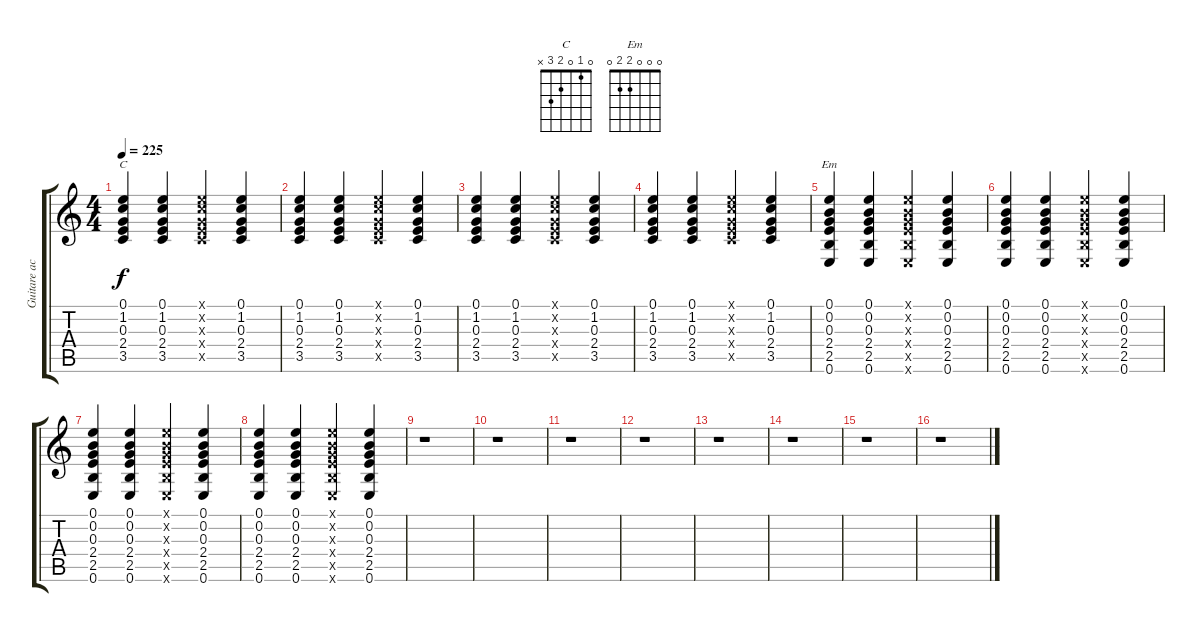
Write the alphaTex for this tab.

\track ("Guitare acoustique" "Guitare ac") {instrument acousticguitarsteel}
\staff {score tabs}
\tuning (E4 B3 G3 D3 A2 E2) {hide}
\chord ("C" 0 1 0 2 3 x)
\chord ("Em" 0 0 0 2 2 0)
\ts (4 4)
\tempo 225
\clef g2
\ks c
(0.1 1.2 0.3 2.4 3.5).4{ch "C" dy f} (0.1 1.2 0.3 2.4 3.5).4 (0.1{x} 1.2{x} 0.3{x} 2.4{x} 3.5{x}).4 (0.1 1.2 0.3 2.4 3.5).4 |
(0.1 1.2 0.3 2.4 3.5).4 (0.1 1.2 0.3 2.4 3.5).4 (0.1{x} 1.2{x} 0.3{x} 2.4{x} 3.5{x}).4 (0.1 1.2 0.3 2.4 3.5).4 |
(0.1 1.2 0.3 2.4 3.5).4 (0.1 1.2 0.3 2.4 3.5).4 (0.1{x} 1.2{x} 0.3{x} 2.4{x} 3.5{x}).4 (0.1 1.2 0.3 2.4 3.5).4 |
(0.1 1.2 0.3 2.4 3.5).4 (0.1 1.2 0.3 2.4 3.5).4 (0.1{x} 1.2{x} 0.3{x} 2.4{x} 3.5{x}).4 (0.1 1.2 0.3 2.4 3.5).4 |
(0.1 0.2 0.3 2.4 2.5 0.6).4{ch "Em"} (0.1 0.2 0.3 2.4 2.5 0.6).4 (0.1{x} 0.2{x} 0.3{x} 2.4{x} 2.5{x} 0.6{x}).4 (0.1 0.2 0.3 2.4 2.5 0.6).4 |
(0.1 0.2 0.3 2.4 2.5 0.6).4 (0.1 0.2 0.3 2.4 2.5 0.6).4 (0.1{x} 0.2{x} 0.3{x} 2.4{x} 2.5{x} 0.6{x}).4 (0.1 0.2 0.3 2.4 2.5 0.6).4 |
(0.1 0.2 0.3 2.4 2.5 0.6).4 (0.1 0.2 0.3 2.4 2.5 0.6).4 (0.1{x} 0.2{x} 0.3{x} 2.4{x} 2.5{x} 0.6{x}).4 (0.1 0.2 0.3 2.4 2.5 0.6).4 |
(0.1 0.2 0.3 2.4 2.5 0.6).4 (0.1 0.2 0.3 2.4 2.5 0.6).4 (0.1{x} 0.2{x} 0.3{x} 2.4{x} 2.5{x} 0.6{x}).4 (0.1 0.2 0.3 2.4 2.5 0.6).4 |
r.1 |
r.1 |
r.1 |
r.1 |
r.1 |
r.1 |
r.1 |
r.1
